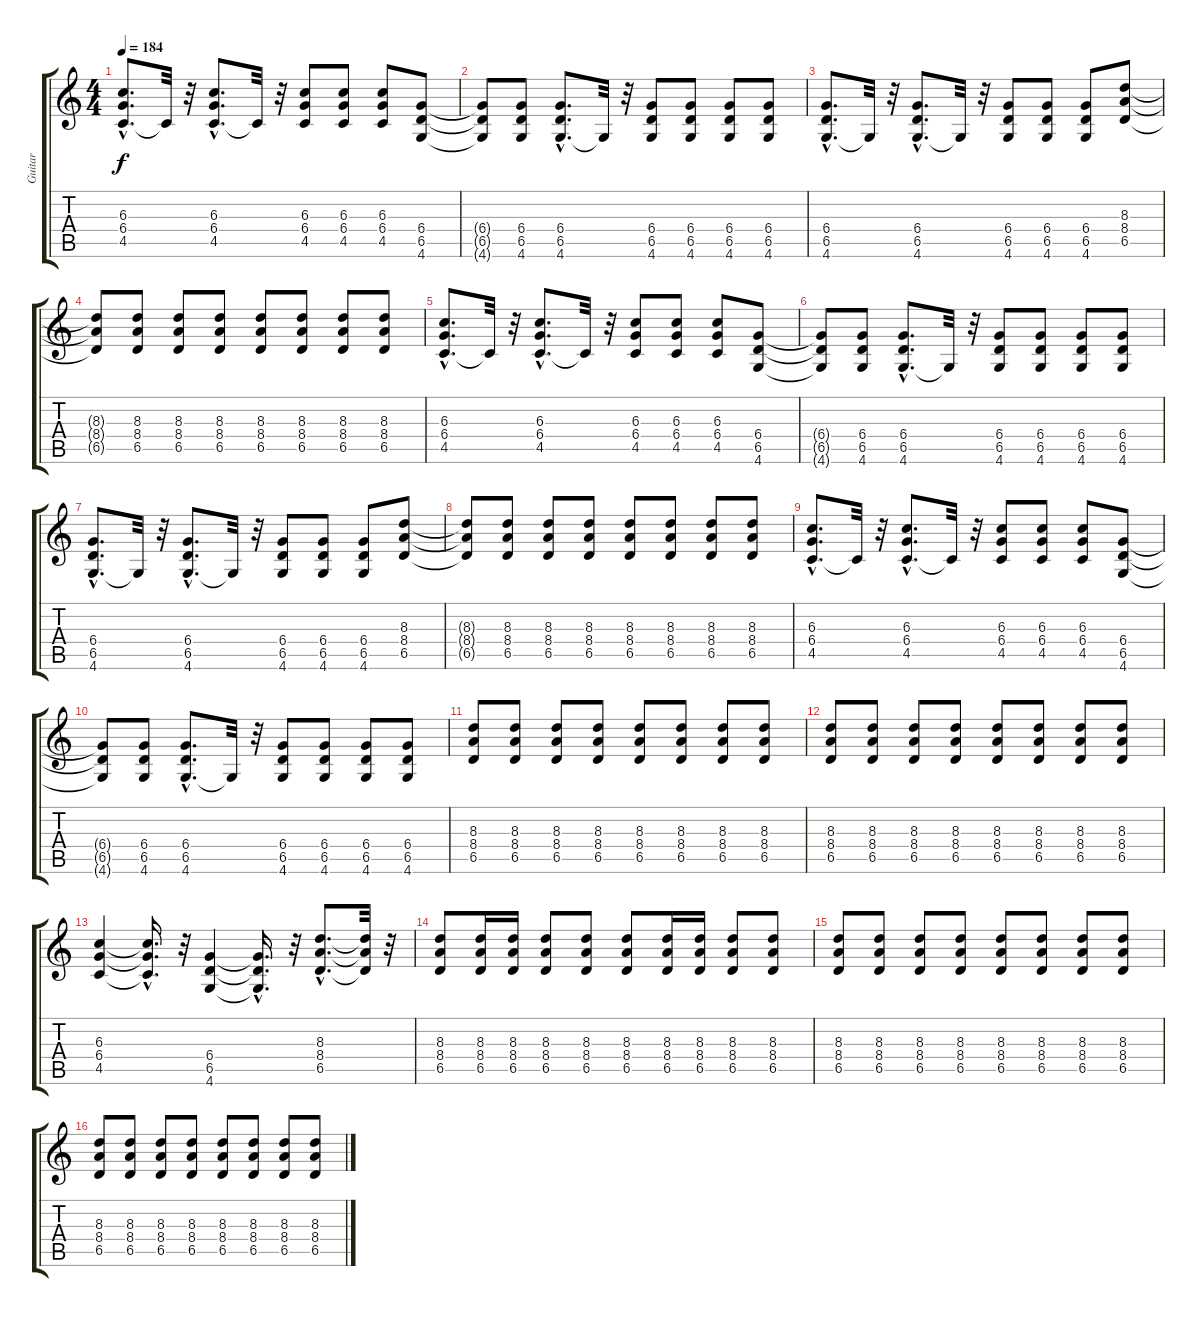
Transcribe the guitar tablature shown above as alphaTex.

\track ("Guitar " "Guitar ") {instrument distortionguitar}
\staff {score tabs}
\tuning (Eb4 Bb3 Gb3 Db3 Ab2 Eb2) {hide}
\ts (4 4)
\tempo 184
\clef g2
\ks c
(6.3{hac} 6.4{hac} 4.5{hac}).8{d dy f} 4.5{t}.32 r.32 (6.3{hac} 6.4{hac} 4.5{hac}).8{d} 4.5{t}.32 r.32 (6.3 6.4 4.5).8 (6.3 6.4 4.5).8 (6.3 6.4 4.5).8 (6.4 6.5 4.6).8 |
(6.4{t} 6.5{t} 4.6{t}).8 (6.4 6.5 4.6).8 (6.4{hac} 6.5{hac} 4.6{hac}).8{d} 4.6{t}.32 r.32 (6.4 6.5 4.6).8 (6.4 6.5 4.6).8 (6.4 6.5 4.6).8 (6.4 6.5 4.6).8 |
(6.4{hac} 6.5{hac} 4.6{hac}).8{d} 4.6{t}.32 r.32 (6.4{hac} 6.5{hac} 4.6{hac}).8{d} 4.6{t}.32 r.32 (6.4 6.5 4.6).8 (6.4 6.5 4.6).8 (6.4 6.5 4.6).8 (8.3 8.4 6.5).8 |
(8.3{t} 8.4{t} 6.5{t}).8 (8.3 8.4 6.5).8 (8.3 8.4 6.5).8 (8.3 8.4 6.5).8 (8.3 8.4 6.5).8 (8.3 8.4 6.5).8 (8.3 8.4 6.5).8 (8.3 8.4 6.5).8 |
(6.3{hac} 6.4{hac} 4.5{hac}).8{d} 4.5{t}.32 r.32 (6.3{hac} 6.4{hac} 4.5{hac}).8{d} 4.5{t}.32 r.32 (6.3 6.4 4.5).8 (6.3 6.4 4.5).8 (6.3 6.4 4.5).8 (6.4 6.5 4.6).8 |
(6.4{t} 6.5{t} 4.6{t}).8 (6.4 6.5 4.6).8 (6.4{hac} 6.5{hac} 4.6{hac}).8{d} 4.6{t}.32 r.32 (6.4 6.5 4.6).8 (6.4 6.5 4.6).8 (6.4 6.5 4.6).8 (6.4 6.5 4.6).8 |
(6.4{hac} 6.5{hac} 4.6{hac}).8{d} 4.6{t}.32 r.32 (6.4{hac} 6.5{hac} 4.6{hac}).8{d} 4.6{t}.32 r.32 (6.4 6.5 4.6).8 (6.4 6.5 4.6).8 (6.4 6.5 4.6).8 (8.3 8.4 6.5).8 |
(8.3{t} 8.4{t} 6.5{t}).8 (8.3 8.4 6.5).8 (8.3 8.4 6.5).8 (8.3 8.4 6.5).8 (8.3 8.4 6.5).8 (8.3 8.4 6.5).8 (8.3 8.4 6.5).8 (8.3 8.4 6.5).8 |
(6.3{hac} 6.4{hac} 4.5{hac}).8{d} 4.5{t}.32 r.32 (6.3{hac} 6.4{hac} 4.5{hac}).8{d} 4.5{t}.32 r.32 (6.3 6.4 4.5).8 (6.3 6.4 4.5).8 (6.3 6.4 4.5).8 (6.4 6.5 4.6).8 |
(6.4{t} 6.5{t} 4.6{t}).8 (6.4 6.5 4.6).8 (6.4{hac} 6.5{hac} 4.6{hac}).8{d} 4.6{t}.32 r.32 (6.4 6.5 4.6).8 (6.4 6.5 4.6).8 (6.4 6.5 4.6).8 (6.4 6.5 4.6).8 |
(8.3 8.4 6.5).8 (8.3 8.4 6.5).8 (8.3 8.4 6.5).8 (8.3 8.4 6.5).8 (8.3 8.4 6.5).8 (8.3 8.4 6.5).8 (8.3 8.4 6.5).8 (8.3 8.4 6.5).8 |
(8.3 8.4 6.5).8 (8.3 8.4 6.5).8 (8.3 8.4 6.5).8 (8.3 8.4 6.5).8 (8.3 8.4 6.5).8 (8.3 8.4 6.5).8 (8.3 8.4 6.5).8 (8.3 8.4 6.5).8 |
(6.3 6.4 4.5).4 (6.3{hac t} 6.4{hac t} 4.5{hac t}).16{d} r.32 (6.4 6.5 4.6).4 (6.4{hac t} 6.5{hac t} 4.6{hac t}).16{d} r.32 (8.3{hac} 8.4{hac} 6.5{hac}).8{d} (8.3{t} 8.4{t} 6.5{t}).32 r.32 |
(8.3 8.4 6.5).8 (8.3 8.4 6.5).16 (8.3 8.4 6.5).16 (8.3 8.4 6.5).8 (8.3 8.4 6.5).8 (8.3 8.4 6.5).8 (8.3 8.4 6.5).16 (8.3 8.4 6.5).16 (8.3 8.4 6.5).8 (8.3 8.4 6.5).8 |
(8.3 8.4 6.5).8 (8.3 8.4 6.5).8 (8.3 8.4 6.5).8 (8.3 8.4 6.5).8 (8.3 8.4 6.5).8 (8.3 8.4 6.5).8 (8.3 8.4 6.5).8 (8.3 8.4 6.5).8 |
(8.3 8.4 6.5).8 (8.3 8.4 6.5).8 (8.3 8.4 6.5).8 (8.3 8.4 6.5).8 (8.3 8.4 6.5).8 (8.3 8.4 6.5).8 (8.3 8.4 6.5).8 (8.3 8.4 6.5).8
